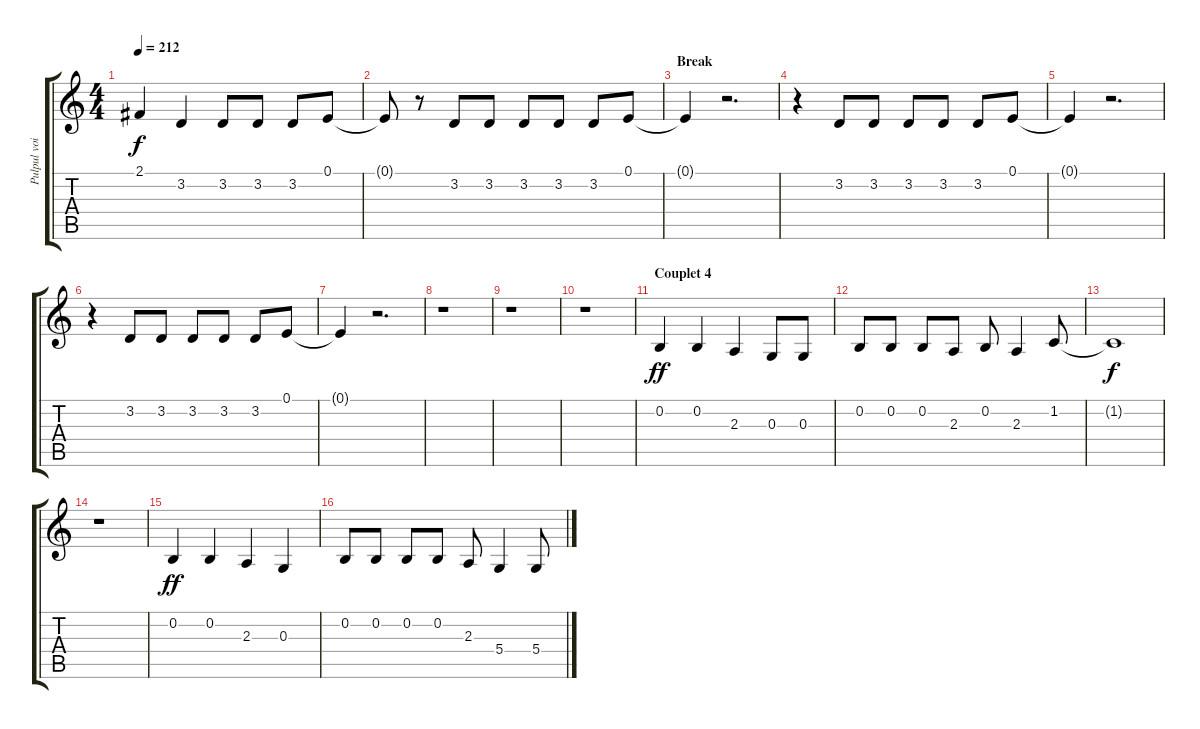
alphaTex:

\track ("Pulpul voix" "Pulpul voi") {instrument clarinet}
\staff {score tabs}
\tuning (E4 B3 G3 D3 A2 E2) {hide}
\ts (4 4)
\tempo 212
\clef g2
\ks c
2.1.4{dy f} 3.2.4 3.2.8 3.2.8 3.2.8 0.1.8 |
0.1{t}.8 r.8 3.2.8 3.2.8 3.2.8 3.2.8 3.2.8 0.1.8 |
\section ("" "Break")
0.1{t}.4 r.2{d} |
r.4 3.2.8 3.2.8 3.2.8 3.2.8 3.2.8 0.1.8 |
0.1{t}.4 r.2{d} |
r.4{volume 10} 3.2.8 3.2.8 3.2.8 3.2.8 3.2.8 0.1.8 |
0.1{t}.4 r.2{d} |
r.1 |
r.1 |
r.1 |
\section ("" "Couplet 4")
0.2.4{dy ff volume 12 instrument mutedtrumpet} 0.2.4 2.3.4 0.3.8 0.3.8 |
0.2.8 0.2.8 0.2.8 2.3.8 0.2.8 2.3.4 1.2.8 |
1.2{t}.1{dy f} |
r.1 |
0.2.4{dy ff} 0.2.4 2.3.4 0.3.4 |
0.2.8 0.2.8 0.2.8 0.2.8 2.3.8 5.4.4 5.4.8
